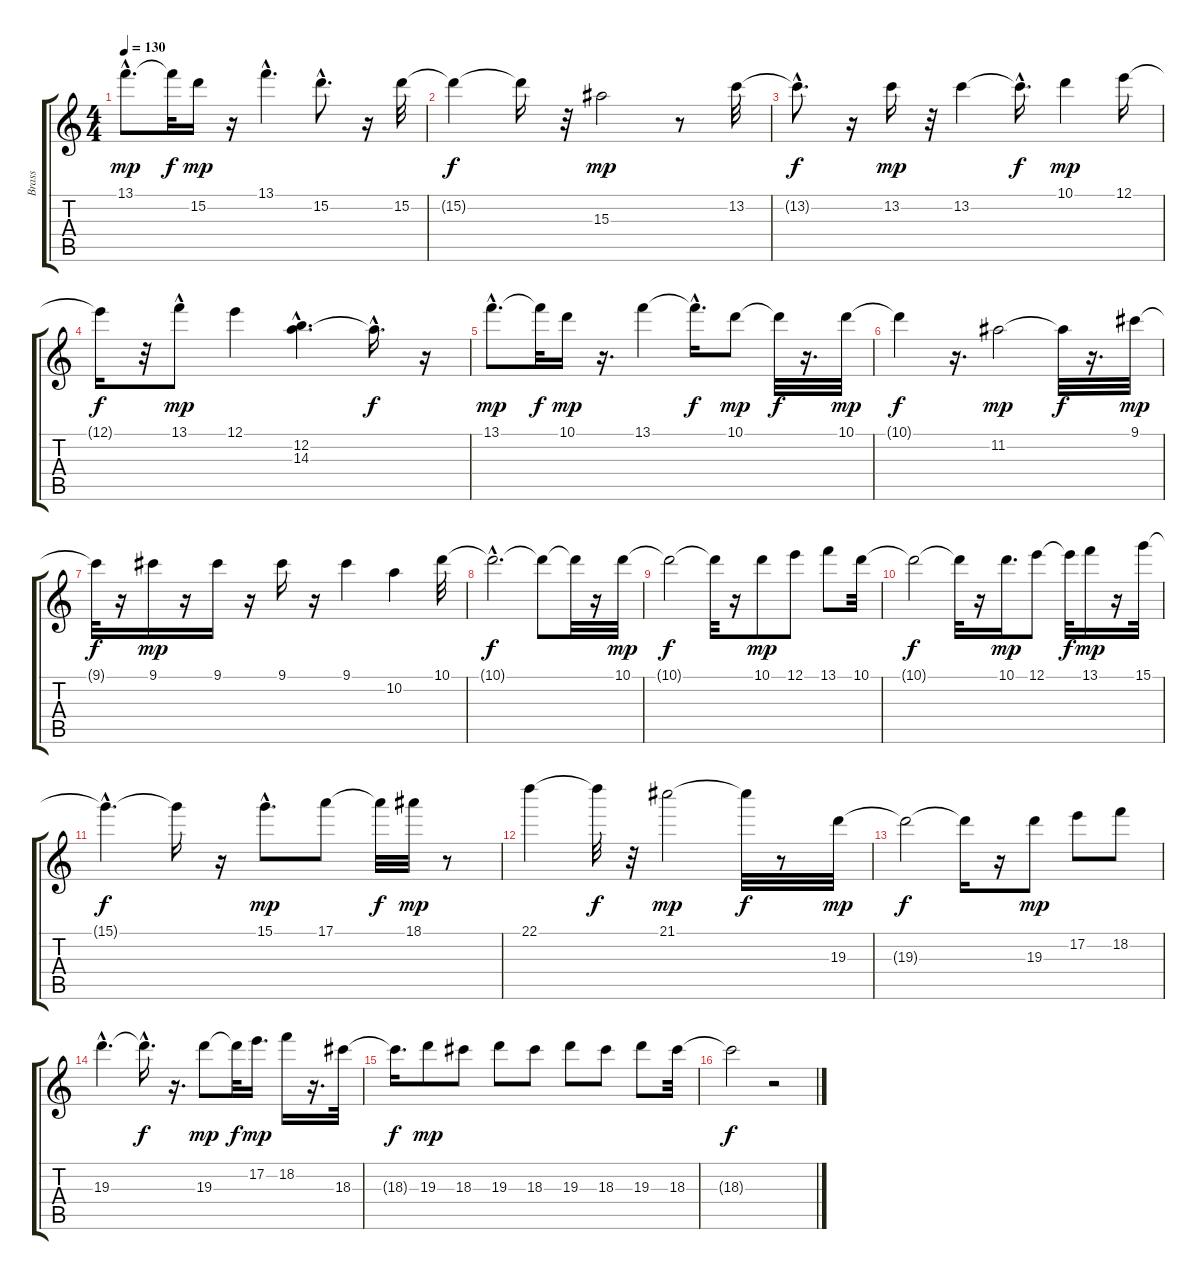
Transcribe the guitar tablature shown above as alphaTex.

\track ("Brass" "Brass") {instrument overdrivenguitar}
\staff {score tabs}
\tuning (E4 B3 G3 D3 A2 E2) {hide}
\ts (4 4)
\tempo 130
\clef g2
\ks c
13.1{hac}.8{d dy mp} 13.1{t}.32{dy f} 15.2.16{dy mp} r.16 13.1{hac}.4{d} 15.2{hac}.8{d} r.16 15.2.32 |
15.2{t}.4{dy f} 15.2{t}.16 r.32 15.3.2{dy mp} r.8 13.2.32 |
13.2{hac t}.8{d dy f} r.16 13.2.16{dy mp} r.32 13.2.4 13.2{hac t}.16{d dy f} 10.1.4{dy mp} 12.1.16 |
12.1{t}.16{dy f} r.32 13.1{hac}.8{dy mp} 12.1.4 (12.2 14.3{hac}).4{d} 14.3{hac t}.16{d dy f} r.16 |
13.1{hac}.8{d dy mp} 13.1{t}.32{dy f} 10.1.16{dy mp} r.16{d} 13.1.4 13.1{hac t}.16{d dy f} 10.1.8{dy mp} 10.1{t}.32{dy f} r.16{d} 10.1.32{dy mp} |
10.1{t}.4{dy f} r.16{d} 11.2.2{dy mp} 11.2{t}.32{dy f} r.16{d} 9.1.32{dy mp} |
9.1{t}.32{dy f} r.16 9.1.16{dy mp} r.16 9.1.16 r.16 9.1.16 r.16 9.1.4 10.2.4 10.1.32 |
10.1{hac t}.2{d dy f} 10.1{t}.8 10.1{t}.32 r.16 10.1.32{dy mp} |
10.1{t}.2{dy f} 10.1{t}.32 r.16 10.1.8{dy mp} 12.1.8 13.1.8 10.1.32 |
10.1{t}.2{dy f} 10.1{t}.32 r.16 10.1.16{d dy mp} 12.1.8 12.1{t}.32{dy f} 13.1.16{dy mp} r.16 15.1.32 |
15.1{hac t}.4{d dy f} 15.1{t}.16 r.16 15.1{hac}.8{d dy mp} 17.1.8 17.1{t}.32{dy f} 18.1.32{dy mp} r.8 |
22.1.4 22.1{t}.32{dy f} r.32 21.1.2{dy mp} 21.1{t}.32{dy f} r.8 19.3.32{dy mp} |
19.3{t}.2{dy f} 19.3{t}.16 r.16 19.3.8{dy mp} 17.2.8 18.2.8 |
19.3{hac}.4{d} 19.3{hac t}.16{d dy f} r.16{d} 19.3.8{dy mp} 19.3{t}.32{dy f} 17.2.16{d dy mp} 18.2.16 r.16{d} 18.3.32 |
18.3{t}.16{d dy f} 19.3.8{dy mp} 18.3.8 19.3.8 18.3.8 19.3.8 18.3.8 19.3.8 18.3.32 |
18.3{t}.2{dy f} r.2
